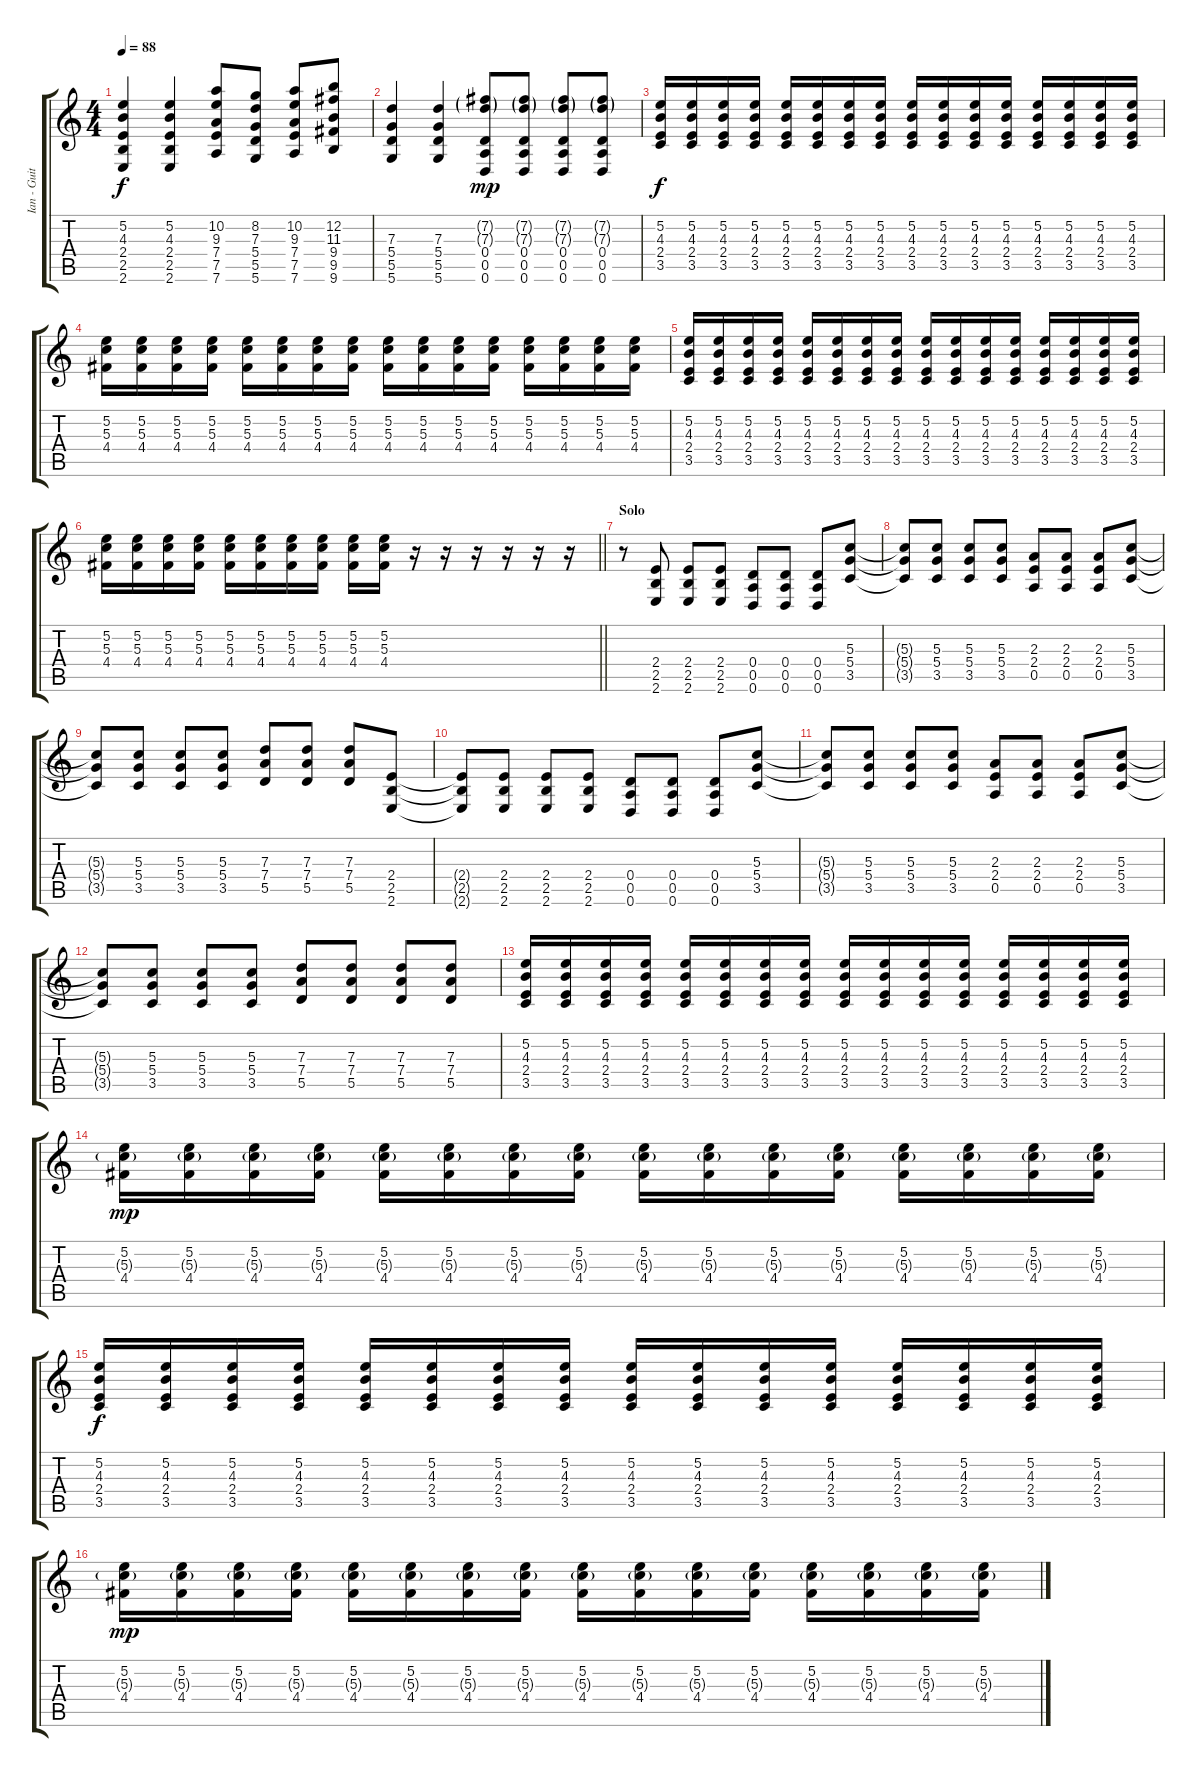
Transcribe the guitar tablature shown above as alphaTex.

\track ("Ian - Guitar" "Ian - Guit") {instrument overdrivenguitar}
\staff {score tabs}
\tuning (E4 B3 G3 D3 A2 D2) {hide}
\ts (4 4)
\tempo 88
\clef g2
\ks c
(5.2 4.3 2.4 2.5 2.6).4{dy f} (5.2 4.3 2.4 2.5 2.6).4 (10.2 9.3 7.4 7.5 7.6).8 (8.2 7.3 5.4 5.5 5.6).8 (10.2 9.3 7.4 7.5 7.6).8 (12.2 11.3 9.4 9.5 9.6).8 |
(7.3 5.4 5.5 5.6).4 (7.3 5.4 5.5 5.6).4 (7.2{g} 7.3{g} 0.4 0.5 0.6).8{dy mp} (7.2{g} 7.3{g} 0.4 0.5 0.6).8 (7.2{g} 7.3{g} 0.4 0.5 0.6).8 (7.2{g} 7.3{g} 0.4 0.5 0.6).8 |
(5.2 4.3 2.4 3.5).16{dy f} (5.2 4.3 2.4 3.5).16 (5.2 4.3 2.4 3.5).16 (5.2 4.3 2.4 3.5).16 (5.2 4.3 2.4 3.5).16 (5.2 4.3 2.4 3.5).16 (5.2 4.3 2.4 3.5).16 (5.2 4.3 2.4 3.5).16 (5.2 4.3 2.4 3.5).16 (5.2 4.3 2.4 3.5).16 (5.2 4.3 2.4 3.5).16 (5.2 4.3 2.4 3.5).16 (5.2 4.3 2.4 3.5).16 (5.2 4.3 2.4 3.5).16 (5.2 4.3 2.4 3.5).16 (5.2 4.3 2.4 3.5).16 |
(5.2 5.3 4.4).16 (5.2 5.3 4.4).16 (5.2 5.3 4.4).16 (5.2 5.3 4.4).16 (5.2 5.3 4.4).16 (5.2 5.3 4.4).16 (5.2 5.3 4.4).16 (5.2 5.3 4.4).16 (5.2 5.3 4.4).16 (5.2 5.3 4.4).16 (5.2 5.3 4.4).16 (5.2 5.3 4.4).16 (5.2 5.3 4.4).16 (5.2 5.3 4.4).16 (5.2 5.3 4.4).16 (5.2 5.3 4.4).16 |
(5.2 4.3 2.4 3.5).16 (5.2 4.3 2.4 3.5).16 (5.2 4.3 2.4 3.5).16 (5.2 4.3 2.4 3.5).16 (5.2 4.3 2.4 3.5).16 (5.2 4.3 2.4 3.5).16 (5.2 4.3 2.4 3.5).16 (5.2 4.3 2.4 3.5).16 (5.2 4.3 2.4 3.5).16 (5.2 4.3 2.4 3.5).16 (5.2 4.3 2.4 3.5).16 (5.2 4.3 2.4 3.5).16 (5.2 4.3 2.4 3.5).16 (5.2 4.3 2.4 3.5).16 (5.2 4.3 2.4 3.5).16 (5.2 4.3 2.4 3.5).16 |
\barLineRight lightlight
(5.2 5.3 4.4).16 (5.2 5.3 4.4).16 (5.2 5.3 4.4).16 (5.2 5.3 4.4).16 (5.2 5.3 4.4).16 (5.2 5.3 4.4).16 (5.2 5.3 4.4).16 (5.2 5.3 4.4).16 (5.2 5.3 4.4).16 (5.2 5.3 4.4).16 r.16 r.16 r.16 r.16 r.16 r.16 |
\section ("" "Solo")
r.8 (2.4 2.5 2.6).8 (2.4 2.5 2.6).8 (2.4 2.5 2.6).8 (0.4 0.5 0.6).8 (0.4 0.5 0.6).8 (0.4 0.5 0.6).8 (5.3 5.4 3.5).8 |
(5.3{t} 5.4{t} 3.5{t}).8 (5.3 5.4 3.5).8 (5.3 5.4 3.5).8 (5.3 5.4 3.5).8 (2.3 2.4 0.5).8 (2.3 2.4 0.5).8 (2.3 2.4 0.5).8 (5.3 5.4 3.5).8 |
(5.3{t} 5.4{t} 3.5{t}).8 (5.3 5.4 3.5).8 (5.3 5.4 3.5).8 (5.3 5.4 3.5).8 (7.3 7.4 5.5).8 (7.3 7.4 5.5).8 (7.3 7.4 5.5).8 (2.4 2.5 2.6).8 |
(2.4{t} 2.5{t} 2.6{t}).8 (2.4 2.5 2.6).8 (2.4 2.5 2.6).8 (2.4 2.5 2.6).8 (0.4 0.5 0.6).8 (0.4 0.5 0.6).8 (0.4 0.5 0.6).8 (5.3 5.4 3.5).8 |
(5.3{t} 5.4{t} 3.5{t}).8 (5.3 5.4 3.5).8 (5.3 5.4 3.5).8 (5.3 5.4 3.5).8 (2.3 2.4 0.5).8 (2.3 2.4 0.5).8 (2.3 2.4 0.5).8 (5.3 5.4 3.5).8 |
(5.3{t} 5.4{t} 3.5{t}).8 (5.3 5.4 3.5).8 (5.3 5.4 3.5).8 (5.3 5.4 3.5).8 (7.3 7.4 5.5).8 (7.3 7.4 5.5).8 (7.3 7.4 5.5).8 (7.3 7.4 5.5).8 |
(5.2 4.3 2.4 3.5).16{volume 11} (5.2 4.3 2.4 3.5).16 (5.2 4.3 2.4 3.5).16 (5.2 4.3 2.4 3.5).16 (5.2 4.3 2.4 3.5).16 (5.2 4.3 2.4 3.5).16 (5.2 4.3 2.4 3.5).16 (5.2 4.3 2.4 3.5).16 (5.2 4.3 2.4 3.5).16 (5.2 4.3 2.4 3.5).16 (5.2 4.3 2.4 3.5).16 (5.2 4.3 2.4 3.5).16 (5.2 4.3 2.4 3.5).16 (5.2 4.3 2.4 3.5).16 (5.2 4.3 2.4 3.5).16 (5.2 4.3 2.4 3.5).16 |
(5.2 5.3{g} 4.4).16{dy mp} (5.2 5.3{g} 4.4).16 (5.2 5.3{g} 4.4).16 (5.2 5.3{g} 4.4).16 (5.2 5.3{g} 4.4).16 (5.2 5.3{g} 4.4).16 (5.2 5.3{g} 4.4).16 (5.2 5.3{g} 4.4).16 (5.2 5.3{g} 4.4).16 (5.2 5.3{g} 4.4).16 (5.2 5.3{g} 4.4).16 (5.2 5.3{g} 4.4).16 (5.2 5.3{g} 4.4).16 (5.2 5.3{g} 4.4).16 (5.2 5.3{g} 4.4).16 (5.2 5.3{g} 4.4).16 |
(5.2 4.3 2.4 3.5).16{dy f} (5.2 4.3 2.4 3.5).16 (5.2 4.3 2.4 3.5).16 (5.2 4.3 2.4 3.5).16 (5.2 4.3 2.4 3.5).16 (5.2 4.3 2.4 3.5).16 (5.2 4.3 2.4 3.5).16 (5.2 4.3 2.4 3.5).16 (5.2 4.3 2.4 3.5).16 (5.2 4.3 2.4 3.5).16 (5.2 4.3 2.4 3.5).16 (5.2 4.3 2.4 3.5).16 (5.2 4.3 2.4 3.5).16 (5.2 4.3 2.4 3.5).16 (5.2 4.3 2.4 3.5).16 (5.2 4.3 2.4 3.5).16 |
(5.2 5.3{g} 4.4).16{dy mp} (5.2 5.3{g} 4.4).16 (5.2 5.3{g} 4.4).16 (5.2 5.3{g} 4.4).16 (5.2 5.3{g} 4.4).16 (5.2 5.3{g} 4.4).16 (5.2 5.3{g} 4.4).16 (5.2 5.3{g} 4.4).16 (5.2 5.3{g} 4.4).16 (5.2 5.3{g} 4.4).16 (5.2 5.3{g} 4.4).16 (5.2 5.3{g} 4.4).16 (5.2 5.3{g} 4.4).16 (5.2 5.3{g} 4.4).16 (5.2 5.3{g} 4.4).16 (5.2 5.3{g} 4.4).16
